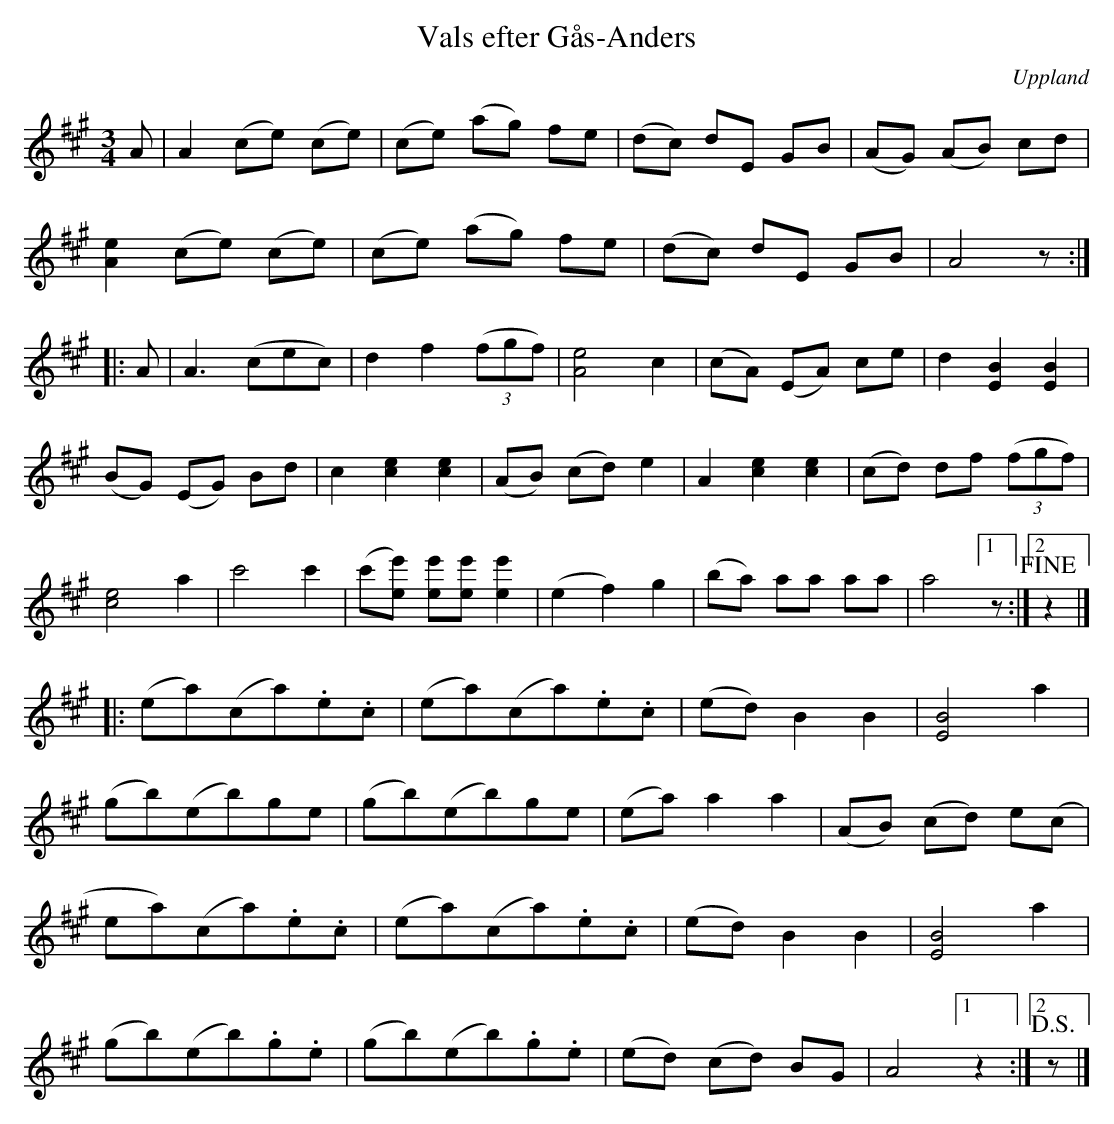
X:1
T:Vals efter Gås-Anders
O:Uppland
M: 3/4
L: 1/8
K: A
A | A2     (ce) (ce) | (ce) (ag) fe | (dc) dE GB | (AG) (AB) cd |
    [e2A2] (ce) (ce) | (ce) (ag) fe | (dc) dE GB | A4 z :|
!segno! |:A | A3 (cec) | d2 f2 ((3fgf) | [A4e4] c2 | (cA) (EA) ce | d2 [B2E2] [E2B2] |
 (BG) (EG) Bd  | c2 [c2e2] [e2c2] | (AB) (cd) e2 | A2 [c2e2] [e2c2] | (cd) df ((3fgf) |
 [c4e4] a2     | c'4        c'2 | (c'[ee']) [ee'][ee'] [e'2e2] | (e2 f2) g2 | (ba) aa aa | a4 [1 z :|2 !fine! z2 |]
|: (ea)(ca).e.c | (ea)(ca).e.c | (ed) B2   B2 | [E4B4] a2 |
(gb)(eb)ge   | (gb)(eb)ge   | (ea) a2   a2 | (AB) (cd)  e(c |
ea)(ca).e.c| (ea)(ca).e.c | (ed) B2   B2 | [E4B4] a2 |
(gb)(eb).g.e | (gb)(eb).g.e | (ed) (cd) BG | A4 [1 z2 :|2 !D.S.! z|]
